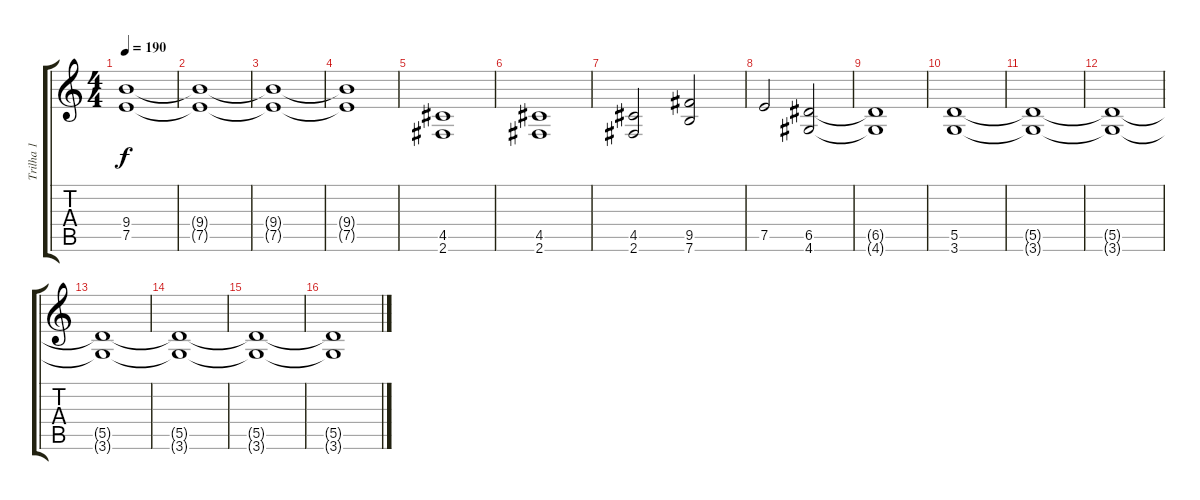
\track ("Trilha 1" "Trilha 1") {instrument distortionguitar}
\staff {score tabs}
\tuning (E4 B3 G3 D3 A2 E2) {hide}
\ts (4 4)
\tempo 190
\clef g2
\ks c
(9.4{t} 7.5{t}).1{dy f} |
(9.4{t} 7.5{t}).1 |
(9.4{t} 7.5{t}).1 |
(9.4{t} 7.5{t}).1 |
(4.5 2.6).1 |
(4.5 2.6).1 |
(4.5 2.6).2 (9.5 7.6).2 |
7.5.2 (6.5 4.6).2 |
(6.5{t} 4.6{t}).1 |
(5.5 3.6).1 |
(5.5{t} 3.6{t}).1 |
(5.5{t} 3.6{t}).1 |
(5.5{t} 3.6{t}).1 |
(5.5{t} 3.6{t}).1 |
(5.5{t} 3.6{t}).1 |
(5.5{t} 3.6{t}).1
